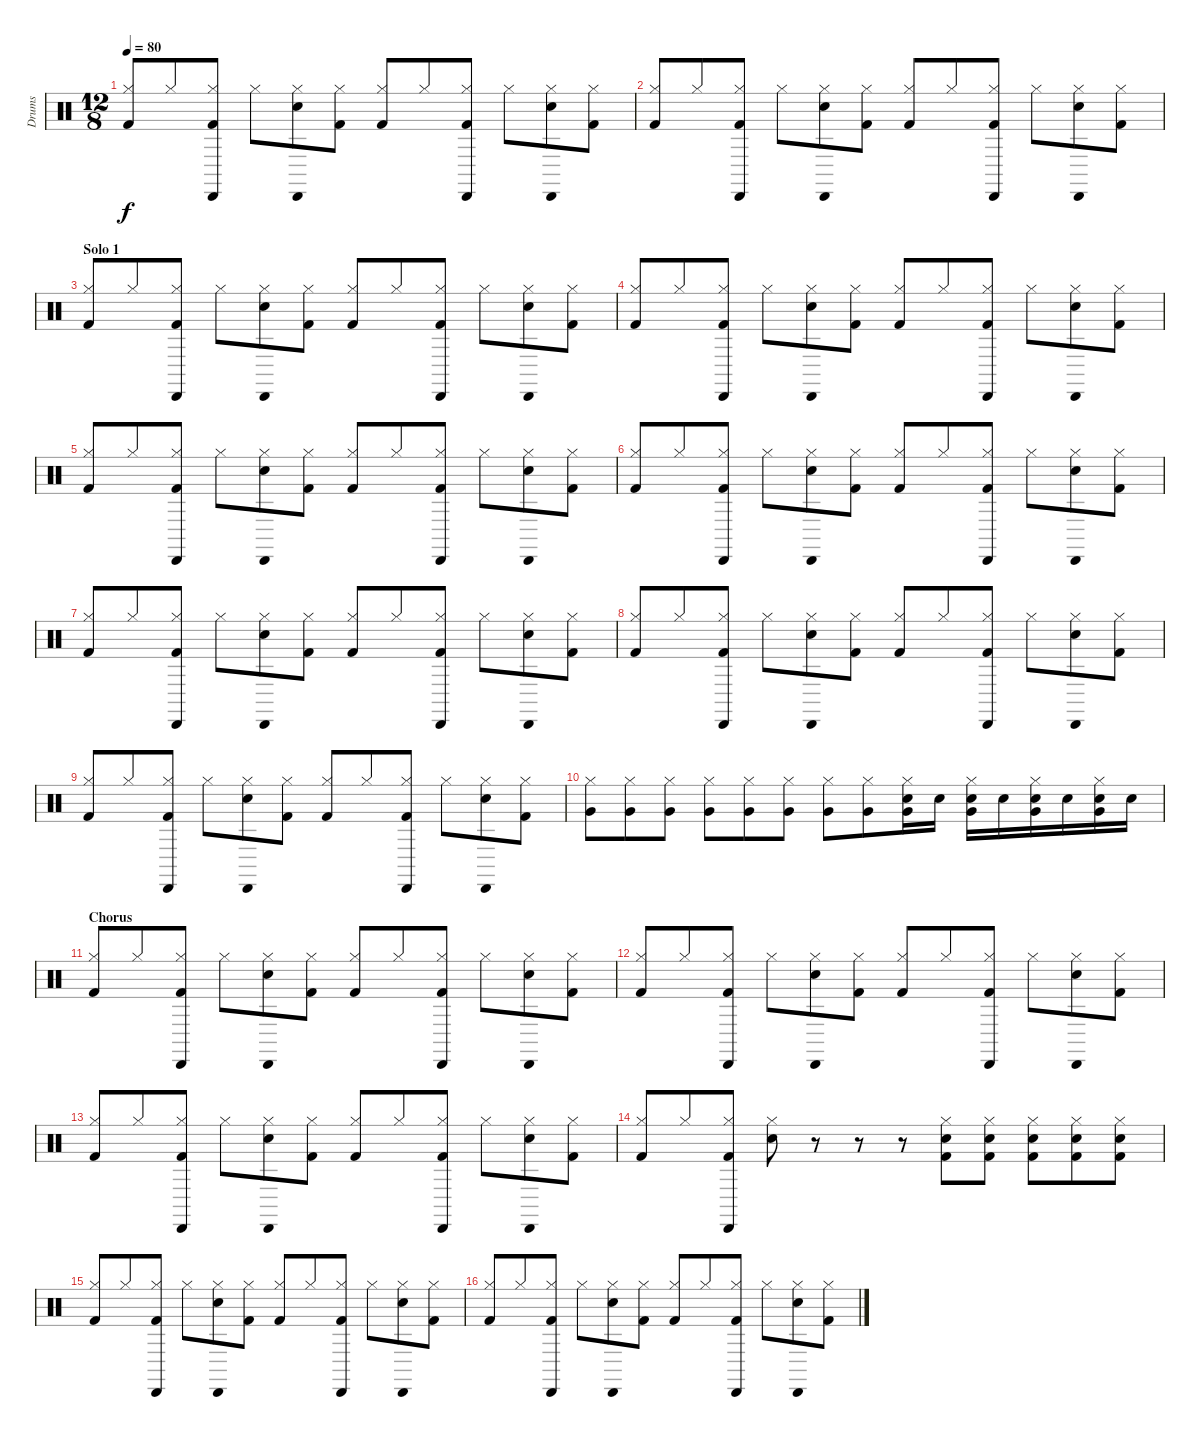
\track ("Drums" "Drums") {instrument percussion}
\staff {score}
\articulation defaults
\ts (12 8)
\tempo 80
\clef neutral
\ks c
("Hi-Hat (closed)" "Kick (hit) 2").8{dy f} "Hi-Hat (closed)".8 ("Hi-Hat (closed)" "Kick (hit) 2" "Cabasa (hit)").8 "Hi-Hat (closed)".8 ("Hi-Hat (closed)" "Snare (hit) 2" "Cabasa (hit)").8 ("Hi-Hat (closed)" "Kick (hit) 2").8 ("Hi-Hat (closed)" "Kick (hit) 2").8 "Hi-Hat (closed)".8 ("Hi-Hat (closed)" "Kick (hit) 2" "Cabasa (hit)").8 "Hi-Hat (closed)".8 ("Hi-Hat (closed)" "Snare (hit) 2" "Cabasa (hit)").8 ("Hi-Hat (closed)" "Kick (hit) 2").8 |
("Hi-Hat (closed)" "Kick (hit) 2").8 "Hi-Hat (closed)".8 ("Hi-Hat (closed)" "Kick (hit) 2" "Cabasa (hit)").8 "Hi-Hat (closed)".8 ("Hi-Hat (closed)" "Snare (hit) 2" "Cabasa (hit)").8 ("Hi-Hat (closed)" "Kick (hit) 2").8 ("Hi-Hat (closed)" "Kick (hit) 2").8 "Hi-Hat (closed)".8 ("Hi-Hat (closed)" "Kick (hit) 2" "Cabasa (hit)").8 "Hi-Hat (closed)".8 ("Hi-Hat (closed)" "Snare (hit) 2" "Cabasa (hit)").8 ("Hi-Hat (closed)" "Kick (hit) 2").8 |
\section ("" "Solo 1")
("Hi-Hat (closed)" "Kick (hit) 2").8 "Hi-Hat (closed)".8 ("Hi-Hat (closed)" "Kick (hit) 2" "Cabasa (hit)").8 "Hi-Hat (closed)".8 ("Hi-Hat (closed)" "Snare (hit) 2" "Cabasa (hit)").8 ("Hi-Hat (closed)" "Kick (hit) 2").8 ("Hi-Hat (closed)" "Kick (hit) 2").8 "Hi-Hat (closed)".8 ("Hi-Hat (closed)" "Kick (hit) 2" "Cabasa (hit)").8 "Hi-Hat (closed)".8 ("Hi-Hat (closed)" "Snare (hit) 2" "Cabasa (hit)").8 ("Hi-Hat (closed)" "Kick (hit) 2").8 |
("Hi-Hat (closed)" "Kick (hit) 2").8 "Hi-Hat (closed)".8 ("Hi-Hat (closed)" "Kick (hit) 2" "Cabasa (hit)").8 "Hi-Hat (closed)".8 ("Hi-Hat (closed)" "Snare (hit) 2" "Cabasa (hit)").8 ("Hi-Hat (closed)" "Kick (hit) 2").8 ("Hi-Hat (closed)" "Kick (hit) 2").8 "Hi-Hat (closed)".8 ("Hi-Hat (closed)" "Kick (hit) 2" "Cabasa (hit)").8 "Hi-Hat (closed)".8 ("Hi-Hat (closed)" "Snare (hit) 2" "Cabasa (hit)").8 ("Hi-Hat (closed)" "Kick (hit) 2").8 |
("Hi-Hat (closed)" "Kick (hit) 2").8 "Hi-Hat (closed)".8 ("Hi-Hat (closed)" "Kick (hit) 2" "Cabasa (hit)").8 "Hi-Hat (closed)".8 ("Hi-Hat (closed)" "Snare (hit) 2" "Cabasa (hit)").8 ("Hi-Hat (closed)" "Kick (hit) 2").8 ("Hi-Hat (closed)" "Kick (hit) 2").8 "Hi-Hat (closed)".8 ("Hi-Hat (closed)" "Kick (hit) 2" "Cabasa (hit)").8 "Hi-Hat (closed)".8 ("Hi-Hat (closed)" "Snare (hit) 2" "Cabasa (hit)").8 ("Hi-Hat (closed)" "Kick (hit) 2").8 |
("Hi-Hat (closed)" "Kick (hit) 2").8 "Hi-Hat (closed)".8 ("Hi-Hat (closed)" "Kick (hit) 2" "Cabasa (hit)").8 "Hi-Hat (closed)".8 ("Hi-Hat (closed)" "Snare (hit) 2" "Cabasa (hit)").8 ("Hi-Hat (closed)" "Kick (hit) 2").8 ("Hi-Hat (closed)" "Kick (hit) 2").8 "Hi-Hat (closed)".8 ("Hi-Hat (closed)" "Kick (hit) 2" "Cabasa (hit)").8 "Hi-Hat (closed)".8 ("Hi-Hat (closed)" "Snare (hit) 2" "Cabasa (hit)").8 ("Hi-Hat (closed)" "Kick (hit) 2").8 |
("Hi-Hat (closed)" "Kick (hit) 2").8 "Hi-Hat (closed)".8 ("Hi-Hat (closed)" "Kick (hit) 2" "Cabasa (hit)").8 "Hi-Hat (closed)".8 ("Hi-Hat (closed)" "Snare (hit) 2" "Cabasa (hit)").8 ("Hi-Hat (closed)" "Kick (hit) 2").8 ("Hi-Hat (closed)" "Kick (hit) 2").8 "Hi-Hat (closed)".8 ("Hi-Hat (closed)" "Kick (hit) 2" "Cabasa (hit)").8 "Hi-Hat (closed)".8 ("Hi-Hat (closed)" "Snare (hit) 2" "Cabasa (hit)").8 ("Hi-Hat (closed)" "Kick (hit) 2").8 |
("Hi-Hat (closed)" "Kick (hit) 2").8 "Hi-Hat (closed)".8 ("Hi-Hat (closed)" "Kick (hit) 2" "Cabasa (hit)").8 "Hi-Hat (closed)".8 ("Hi-Hat (closed)" "Snare (hit) 2" "Cabasa (hit)").8 ("Hi-Hat (closed)" "Kick (hit) 2").8 ("Hi-Hat (closed)" "Kick (hit) 2").8 "Hi-Hat (closed)".8 ("Hi-Hat (closed)" "Kick (hit) 2" "Cabasa (hit)").8 "Hi-Hat (closed)".8 ("Hi-Hat (closed)" "Snare (hit) 2" "Cabasa (hit)").8 ("Hi-Hat (closed)" "Kick (hit) 2").8 |
("Hi-Hat (closed)" "Kick (hit) 2").8 "Hi-Hat (closed)".8 ("Hi-Hat (closed)" "Kick (hit) 2" "Cabasa (hit)").8 "Hi-Hat (closed)".8 ("Hi-Hat (closed)" "Snare (hit) 2" "Cabasa (hit)").8 ("Hi-Hat (closed)" "Kick (hit) 2").8 ("Hi-Hat (closed)" "Kick (hit) 2").8 "Hi-Hat (closed)".8 ("Hi-Hat (closed)" "Kick (hit) 2" "Cabasa (hit)").8 "Hi-Hat (closed)".8 ("Hi-Hat (closed)" "Snare (hit) 2" "Cabasa (hit)").8 ("Hi-Hat (closed)" "Kick (hit) 2").8 |
("Hi-Hat (closed)" "Very Low Tom (hit)").8 ("Hi-Hat (closed)" "Very Low Tom (hit)").8 ("Hi-Hat (closed)" "Very Low Tom (hit)").8 ("Hi-Hat (closed)" "Very Low Tom (hit)").8 ("Hi-Hat (closed)" "Very Low Tom (hit)").8 ("Hi-Hat (closed)" "Very Low Tom (hit)").8 ("Hi-Hat (closed)" "Very Low Tom (hit)").8 ("Hi-Hat (closed)" "Very Low Tom (hit)").8 ("Hi-Hat (closed)" "Very Low Tom (hit)" "Snare (hit) 2").16 "Snare (hit) 2".16 ("Hi-Hat (closed)" "Very Low Tom (hit)" "Snare (hit) 2").16 "Snare (hit) 2".16 ("Hi-Hat (closed)" "Very Low Tom (hit)" "Snare (hit) 2").16 "Snare (hit) 2".16 ("Hi-Hat (closed)" "Very Low Tom (hit)" "Snare (hit) 2").16 "Snare (hit) 2".16 |
\section ("" "Chorus")
("Hi-Hat (closed)" "Kick (hit) 2").8 "Hi-Hat (closed)".8 ("Hi-Hat (closed)" "Kick (hit) 2" "Cabasa (hit)").8 "Hi-Hat (closed)".8 ("Hi-Hat (closed)" "Snare (hit) 2" "Cabasa (hit)").8 ("Hi-Hat (closed)" "Kick (hit) 2").8 ("Hi-Hat (closed)" "Kick (hit) 2").8 "Hi-Hat (closed)".8 ("Hi-Hat (closed)" "Kick (hit) 2" "Cabasa (hit)").8 "Hi-Hat (closed)".8 ("Hi-Hat (closed)" "Snare (hit) 2" "Cabasa (hit)").8 ("Hi-Hat (closed)" "Kick (hit) 2").8 |
("Hi-Hat (closed)" "Kick (hit) 2").8 "Hi-Hat (closed)".8 ("Hi-Hat (closed)" "Kick (hit) 2" "Cabasa (hit)").8 "Hi-Hat (closed)".8 ("Hi-Hat (closed)" "Snare (hit) 2" "Cabasa (hit)").8 ("Hi-Hat (closed)" "Kick (hit) 2").8 ("Hi-Hat (closed)" "Kick (hit) 2").8 "Hi-Hat (closed)".8 ("Hi-Hat (closed)" "Kick (hit) 2" "Cabasa (hit)").8 "Hi-Hat (closed)".8 ("Hi-Hat (closed)" "Snare (hit) 2" "Cabasa (hit)").8 ("Hi-Hat (closed)" "Kick (hit) 2").8 |
("Hi-Hat (closed)" "Kick (hit) 2").8 "Hi-Hat (closed)".8 ("Hi-Hat (closed)" "Kick (hit) 2" "Cabasa (hit)").8 "Hi-Hat (closed)".8 ("Hi-Hat (closed)" "Snare (hit) 2" "Cabasa (hit)").8 ("Hi-Hat (closed)" "Kick (hit) 2").8 ("Hi-Hat (closed)" "Kick (hit) 2").8 "Hi-Hat (closed)".8 ("Hi-Hat (closed)" "Kick (hit) 2" "Cabasa (hit)").8 "Hi-Hat (closed)".8 ("Hi-Hat (closed)" "Snare (hit) 2" "Cabasa (hit)").8 ("Hi-Hat (closed)" "Kick (hit) 2").8 |
("Hi-Hat (closed)" "Kick (hit) 2").8 "Hi-Hat (closed)".8 ("Hi-Hat (closed)" "Kick (hit) 2" "Cabasa (hit)").8 ("Hi-Hat (closed)" "Snare (hit) 2").8 r.8 r.8 r.8 ("Hi-Hat (closed)" "Kick (hit) 2" "Snare (hit) 2").8 ("Hi-Hat (closed)" "Kick (hit) 2" "Snare (hit) 2").8 ("Hi-Hat (closed)" "Kick (hit) 2" "Snare (hit) 2").8 ("Hi-Hat (closed)" "Kick (hit) 2" "Snare (hit) 2").8 ("Hi-Hat (closed)" "Kick (hit) 2" "Snare (hit) 2").8 |
("Hi-Hat (closed)" "Kick (hit) 2").8 "Hi-Hat (closed)".8 ("Hi-Hat (closed)" "Kick (hit) 2" "Cabasa (hit)").8 "Hi-Hat (closed)".8 ("Hi-Hat (closed)" "Snare (hit) 2" "Cabasa (hit)").8 ("Hi-Hat (closed)" "Kick (hit) 2").8 ("Hi-Hat (closed)" "Kick (hit) 2").8 "Hi-Hat (closed)".8 ("Hi-Hat (closed)" "Kick (hit) 2" "Cabasa (hit)").8 "Hi-Hat (closed)".8 ("Hi-Hat (closed)" "Snare (hit) 2" "Cabasa (hit)").8 ("Hi-Hat (closed)" "Kick (hit) 2").8 |
("Hi-Hat (closed)" "Kick (hit) 2").8 "Hi-Hat (closed)".8 ("Hi-Hat (closed)" "Kick (hit) 2" "Cabasa (hit)").8 "Hi-Hat (closed)".8 ("Hi-Hat (closed)" "Snare (hit) 2" "Cabasa (hit)").8 ("Hi-Hat (closed)" "Kick (hit) 2").8 ("Hi-Hat (closed)" "Kick (hit) 2").8 "Hi-Hat (closed)".8 ("Hi-Hat (closed)" "Kick (hit) 2" "Cabasa (hit)").8 "Hi-Hat (closed)".8 ("Hi-Hat (closed)" "Snare (hit) 2" "Cabasa (hit)").8 ("Hi-Hat (closed)" "Kick (hit) 2").8
